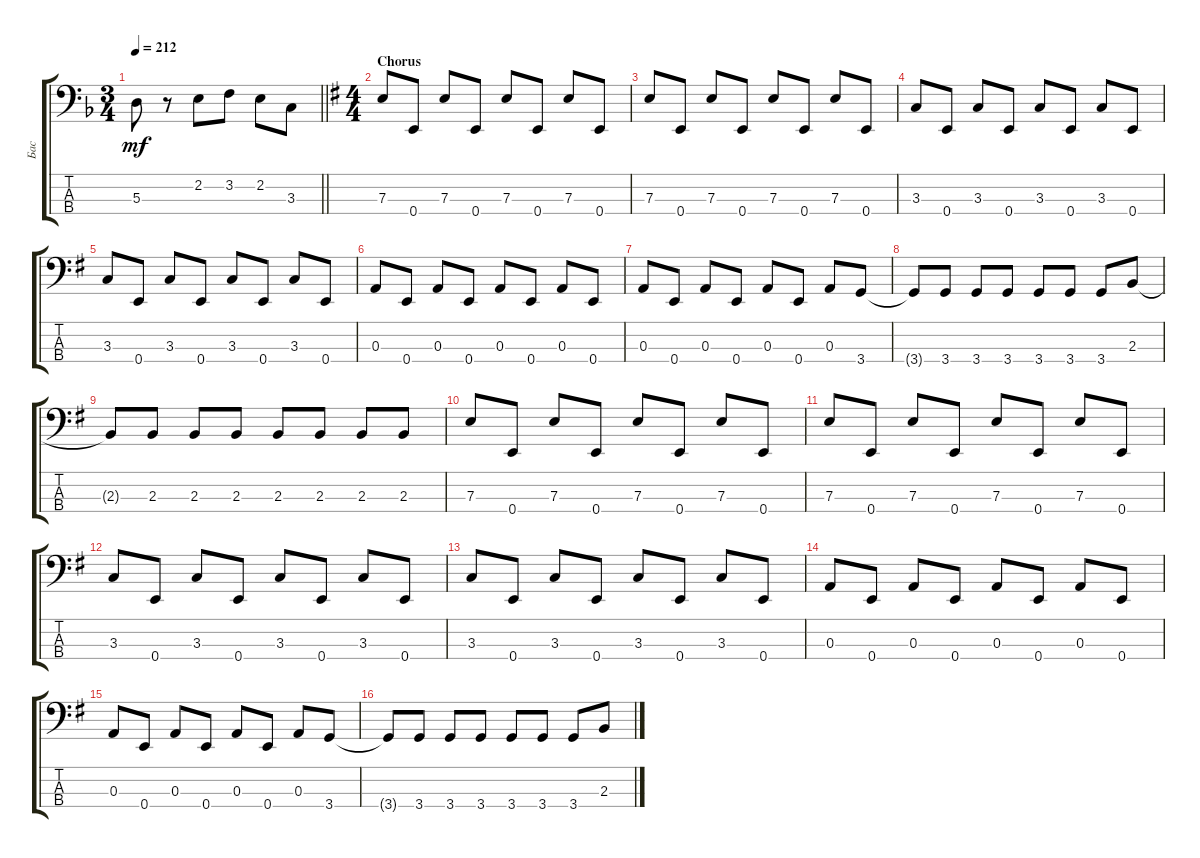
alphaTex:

\track ("Бас" "Бас") {instrument electricbassfinger}
\staff {score tabs}
\tuning (G2 D2 A1 E1) {hide}
\ts (3 4)
\tempo 212
\clef f4
\barLineRight lightlight
\ks dminor
5.3.8{dy mf} r.8 2.2.8 3.2.8 2.2.8 3.3.8 |
\ts (4 4)
\section ("" "Chorus")
\ks eminor
7.3.8 0.4.8 7.3.8 0.4.8 7.3.8 0.4.8 7.3.8 0.4.8 |
7.3.8 0.4.8 7.3.8 0.4.8 7.3.8 0.4.8 7.3.8 0.4.8 |
3.3.8 0.4.8 3.3.8 0.4.8 3.3.8 0.4.8 3.3.8 0.4.8 |
3.3.8 0.4.8 3.3.8 0.4.8 3.3.8 0.4.8 3.3.8 0.4.8 |
0.3.8 0.4.8 0.3.8 0.4.8 0.3.8 0.4.8 0.3.8 0.4.8 |
0.3.8 0.4.8 0.3.8 0.4.8 0.3.8 0.4.8 0.3.8 3.4.8 |
3.4{t}.8 3.4.8 3.4.8 3.4.8 3.4.8 3.4.8 3.4.8 2.3.8 |
2.3{t}.8 2.3.8 2.3.8 2.3.8 2.3.8 2.3.8 2.3.8 2.3.8 |
7.3.8 0.4.8 7.3.8 0.4.8 7.3.8 0.4.8 7.3.8 0.4.8 |
7.3.8 0.4.8 7.3.8 0.4.8 7.3.8 0.4.8 7.3.8 0.4.8 |
3.3.8 0.4.8 3.3.8 0.4.8 3.3.8 0.4.8 3.3.8 0.4.8 |
3.3.8 0.4.8 3.3.8 0.4.8 3.3.8 0.4.8 3.3.8 0.4.8 |
0.3.8 0.4.8 0.3.8 0.4.8 0.3.8 0.4.8 0.3.8 0.4.8 |
0.3.8 0.4.8 0.3.8 0.4.8 0.3.8 0.4.8 0.3.8 3.4.8 |
3.4{t}.8 3.4.8 3.4.8 3.4.8 3.4.8 3.4.8 3.4.8 2.3.8
